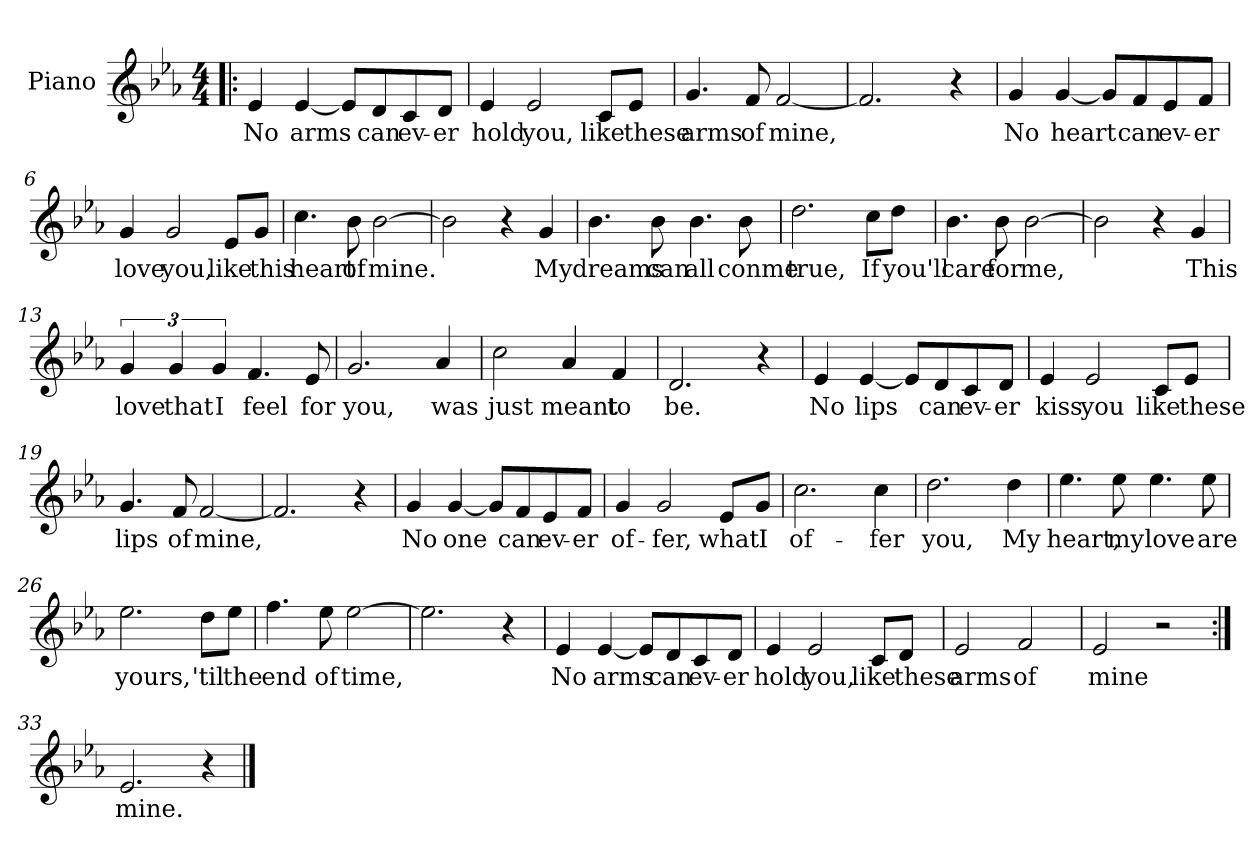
**kern	**text
*part1	*part1
*staff1	*staff1
*I"Piano	*
*I'Pno.	*
*clefG2	*
*k[b-e-a-]	*
*E-:	*
*M4/4	*
=1!|:	=1!|:
4e-/	No
[4e-/	arms
8e-/L]	.
8d/	can
8c/	ev-
8d/J	-er
=2	=2
4e-/	hold
2e-/	you,
8c/L	like
8e-/J	these
=3	=3
4.g/	arms
8f/	of
[2f/	mine,
=4	=4
2.f/]	.
4r	.
!!LO:LB:g=z
=5	=5
4g/	No
[4g/	heart
8g/L]	.
8f/	can
8e-/	ev-
8f/J	-er
=6	=6
4g/	love
2g/	you,
8e-/L	like
8g/J	this
=7	=7
4.cc\	heart
8b-\	of
[2b-\	mine.
=8	=8
2b-\]	.
4r	.
4g/	My
!!LO:LB:g=z
=9	=9
4.b-\	dreams
8b-\	can
4.b-\	all
8b-\	conme
=10	=10
2.dd\	true,
8cc\L	If
8dd\J	you'll
=11	=11
4.b-\	care
8b-\	for
[2b-\	me,
=12	=12
2b-\]	.
4r	.
4g/	This
!!LO:LB:g=z
=13	=13
6g/	love
6g/	that
6g/	I
4.f/	feel
8e-/	for
=14	=14
2.g/	you,
4a-/	was
=15	=15
2cc\	just
4a-/	meant
4f/	to
=16	=16
2.d/	be.
4r	.
!!LO:LB:g=z
=17	=17
4e-/	No
[4e-/	lips
8e-/L]	.
8d/	can
8c/	ev-
8d/J	-er
=18	=18
4e-/	kiss
2e-/	you
8c/L	like
8e-/J	these
=19	=19
4.g/	lips
8f/	of
[2f/	mine,
=20	=20
2.f/]	.
4r	.
!!LO:LB:g=z
=21	=21
4g/	No
[4g/	-one
8g/L]	.
8f/	can
8e-/	ev-
8f/J	-er
=22	=22
4g/	of-
2g/	-fer,
8e-/L	what
8g/J	I
=23	=23
2.cc\	of-
4cc\	-fer
=24	=24
2.dd\	you,
4dd\	My
=25	=25
4.ee-\	heart,
8ee-\	my
4.ee-\	love
8ee-\	are
!!LO:LB:g=z
=26	=26
2.ee-\	yours,
8dd\L	'til
8ee-\J	the
=27	=27
4.ff\	end
8ee-\	of
[2ee-\	time,
=28	=28
2.ee-\]	.
4r	.
=29	=29
4e-/	No
[4e-/	arms
8e-/L]	.
8d/	can
8c/	ev-
8d/J	-er
!!LO:LB:g=z
=30	=30
4e-/	hold
2e-/	you,
8c/L	like
8d/J	these
=31	=31
2e-/	arms
2f/	of
=32	=32
2e-/	mine
2r	.
=33:|!	=33:|!
2.e-/	mine.
4r	.
==	==
*-	*-
